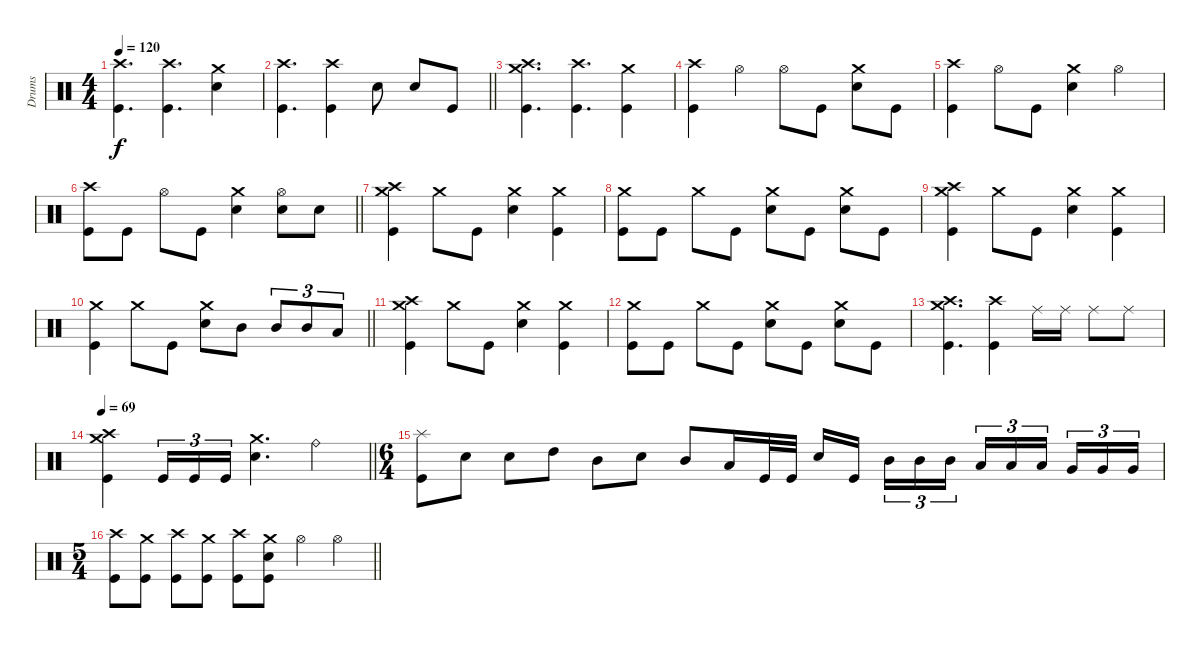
\track ("Drums" "Drums") {instrument percussion}
\staff
\articulation defaults
\ts (4 4)
\tempo 120
\clef neutral
\ks c
("Crash high (hit)" "Kick (hit)").4{d dy f} ("Crash high (hit)" "Kick (hit)").4{d} ("Crash medium (hit)" "Electric Snare (hit)").4 |
\barLineRight lightlight
("Crash high (hit)" "Kick (hit)").4{d} ("Crash high (hit)" "Kick (hit)").4 "Electric Snare (hit)".8 "Electric Snare (hit)".8 "Kick (hit)".8 |
("Crash medium (hit)" "Crash high (hit)" "Kick (hit)").4{d} ("Crash high (hit)" "Kick (hit)").4{d} ("Crash medium (hit)" "Kick (hit)").4 |
("Crash high (hit)" "Kick (hit)").4 "Hi-Hat (open)".4 "Hi-Hat (open)".8 "Kick (hit)".8 ("Crash medium (hit)" "Electric Snare (hit)").8 "Kick (hit)".8 |
("Crash high (hit)" "Kick (hit)").4 "Hi-Hat (open)".8 "Kick (hit)".8 ("Crash medium (hit)" "Electric Snare (hit)").4 "Hi-Hat (open)".4 |
\barLineRight lightlight
("Crash high (hit)" "Kick (hit)").8 "Kick (hit)".8 "Hi-Hat (open)".8 "Kick (hit)".8 ("Crash medium (hit)" "Electric Snare (hit)").4 ("Hi-Hat (open)" "Electric Snare (hit)").8 "Electric Snare (hit)".8 |
("Crash high (hit)" "Crash medium (hit)" "Kick (hit)").4 "Crash medium (hit)".8 "Kick (hit)".8 ("Crash medium (hit)" "Electric Snare (hit)").4 ("Crash medium (hit)" "Kick (hit)").4 |
("Crash medium (hit)" "Kick (hit)").8 "Kick (hit)".8 "Crash medium (hit)".8 "Kick (hit)".8 ("Crash medium (hit)" "Electric Snare (hit)").8 "Kick (hit)".8 ("Crash medium (hit)" "Electric Snare (hit)").8 "Kick (hit)".8 |
("Crash high (hit)" "Crash medium (hit)" "Kick (hit)").4 "Crash medium (hit)".8 "Kick (hit)".8 ("Crash medium (hit)" "Electric Snare (hit)").4 ("Crash medium (hit)" "Kick (hit)").4 |
\barLineRight lightlight
("Crash medium (hit)" "Kick (hit)").4 "Crash medium (hit)".8 "Kick (hit)".8 ("Crash medium (hit)" "Electric Snare (hit)").8 "Mid Tom (hit)".8 "Mid Tom (hit)".8{tu (3 2)} "Mid Tom (hit)".8{tu (3 2)} "Low Tom (hit)".8{tu (3 2)} |
("Crash high (hit)" "Crash medium (hit)" "Kick (hit)").4 "Crash medium (hit)".8 "Kick (hit)".8 ("Crash medium (hit)" "Electric Snare (hit)").4 ("Crash medium (hit)" "Kick (hit)").4 |
("Crash medium (hit)" "Kick (hit)").8 "Kick (hit)".8 "Crash medium (hit)".8 "Kick (hit)".8 ("Crash medium (hit)" "Electric Snare (hit)").8 "Kick (hit)".8 ("Crash medium (hit)" "Electric Snare (hit)").8 "Kick (hit)".8 |
("Crash medium (hit)" "Crash high (hit)" "Kick (hit)").4{d} ("Crash high (hit)" "Kick (hit)").4 "Ride (middle)".16 "Ride (middle)".16 "Ride (middle)".8 "Ride (middle)".8 |
\tempo 69
\barLineRight lightlight
("Crash high (hit)" "Crash medium (hit)" "Kick (hit)").4 "Kick (hit)".16{tu (3 2)} "Kick (hit)".16{tu (3 2)} "Kick (hit)".16{tu (3 2)} ("Crash medium (hit)" "Electric Snare (hit)").4{d} "Ride (bell)".4 |
\ts (6 4)
("Splash (hit)" "Kick (hit)").8{volume 15} "Electric Snare (hit)".8 "Electric Snare (hit)".8 "High Tom (hit)".8 "Mid Tom (hit)".8 "Electric Snare (hit)".8 "Mid Tom (hit)".8 "Low Tom (hit)".16 "Kick (hit)".32 "Kick (hit)".32 "Electric Snare (hit)".16 "Kick (hit)".16{beam splitsecondary} "Mid Tom (hit)".16{tu (3 2)} "Mid Tom (hit)".16{tu (3 2)} "Mid Tom (hit)".16{tu (3 2) beam splitsecondary} "Low Tom (hit)".16{tu (3 2)} "Low Tom (hit)".16{tu (3 2)} "Low Tom (hit)".16{tu (3 2) beam splitsecondary} "Very Low Tom (hit)".16{tu (3 2)} "Very Low Tom (hit)".16{tu (3 2)} "Very Low Tom (hit)".16{tu (3 2)} |
\ts (5 4)
\barLineRight lightlight
("Crash high (hit)" "Kick (hit)").8 ("Crash medium (hit)" "Kick (hit)").8 ("Crash high (hit)" "Kick (hit)").8 ("Crash medium (hit)" "Kick (hit)").8 ("Crash high (hit)" "Kick (hit)").8 ("Crash medium (hit)" "Electric Snare (hit)" "Kick (hit)").8 "Hi-Hat (open)".4 "Hi-Hat (open)".4
